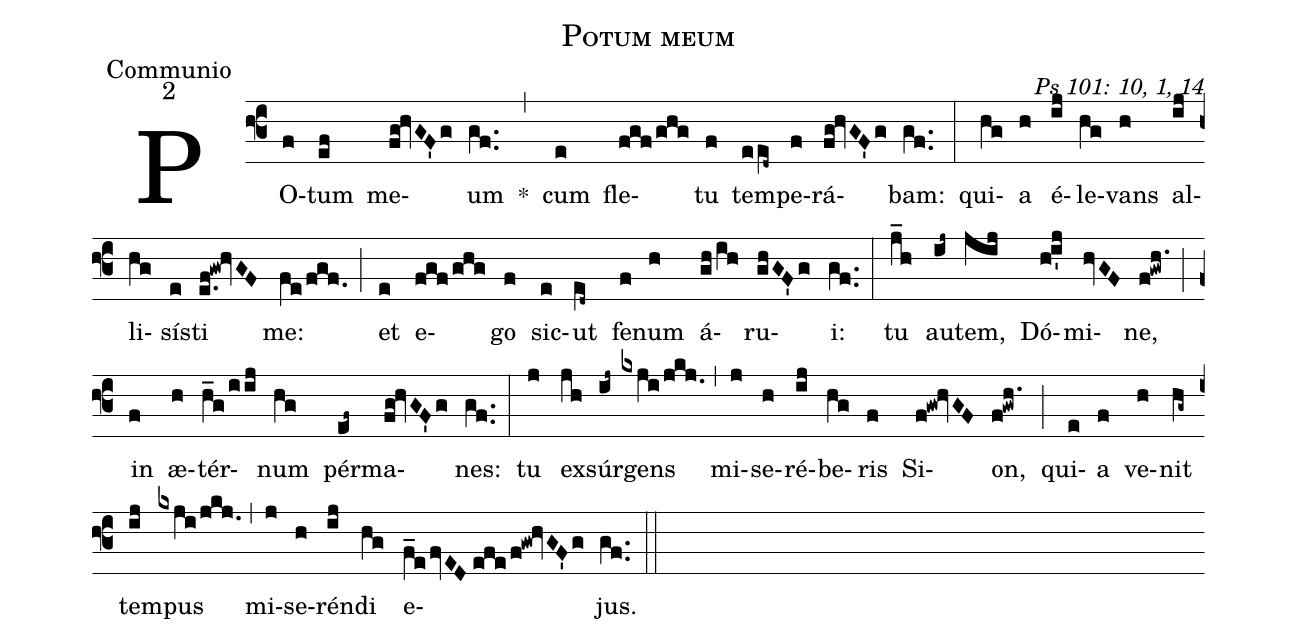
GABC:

name: Potum meum;
office-part: Communio;
mode: 2;
commentary: Ps 101: 10, 1, 14;
%%
(f3) PO(f)tum(ef) me(fg!hvGF'g)um(gf..) *(,) cum(e) fle(fgf/ghg)tu(f) tem(ee[ll:1]d~)pe(f)rá(fg!hvGF'g)bam:(gf..) (:)
qui(hg)a(h) é(ij)le(hg)vans(h) al(ij)li(hg)sís(e)ti(e.f!gw!hvGF) me:(fe/fgf.) (;) et(e) e(fgf/ghg)go(f) sic(e)ut(e[ll:1]d~) fe(f)num(h) á(gh/ih)ru(ghGF'g)i:(gf..) (:)
tu(j_h) au(ij~)tem,(jij) Dó(hi'j)mi(hvGF)ne,(f!gwh.) (;) in(f) æ(h)tér(h_g/iij)num(hg) pér(ef~)ma(fg!hvGF'g)nes:(gf..) (:)
tu(j) ex(jh)súr(ij~)gens(kxji/jkj.) (,) mi(j)se(h)ré(ij)be(hg)ris(f) Si(f!gw!hvGF)on,(f!gwh.) (;) qui(e)a(f) ve(h)nit(hg~) tem(ij)pus(kxji/jkj.) (,) mi(j)se(h)rén(ij)di(hg) e(f_efvED//efe/f!gw!hvGF'g)jus.(gf..) (::)
